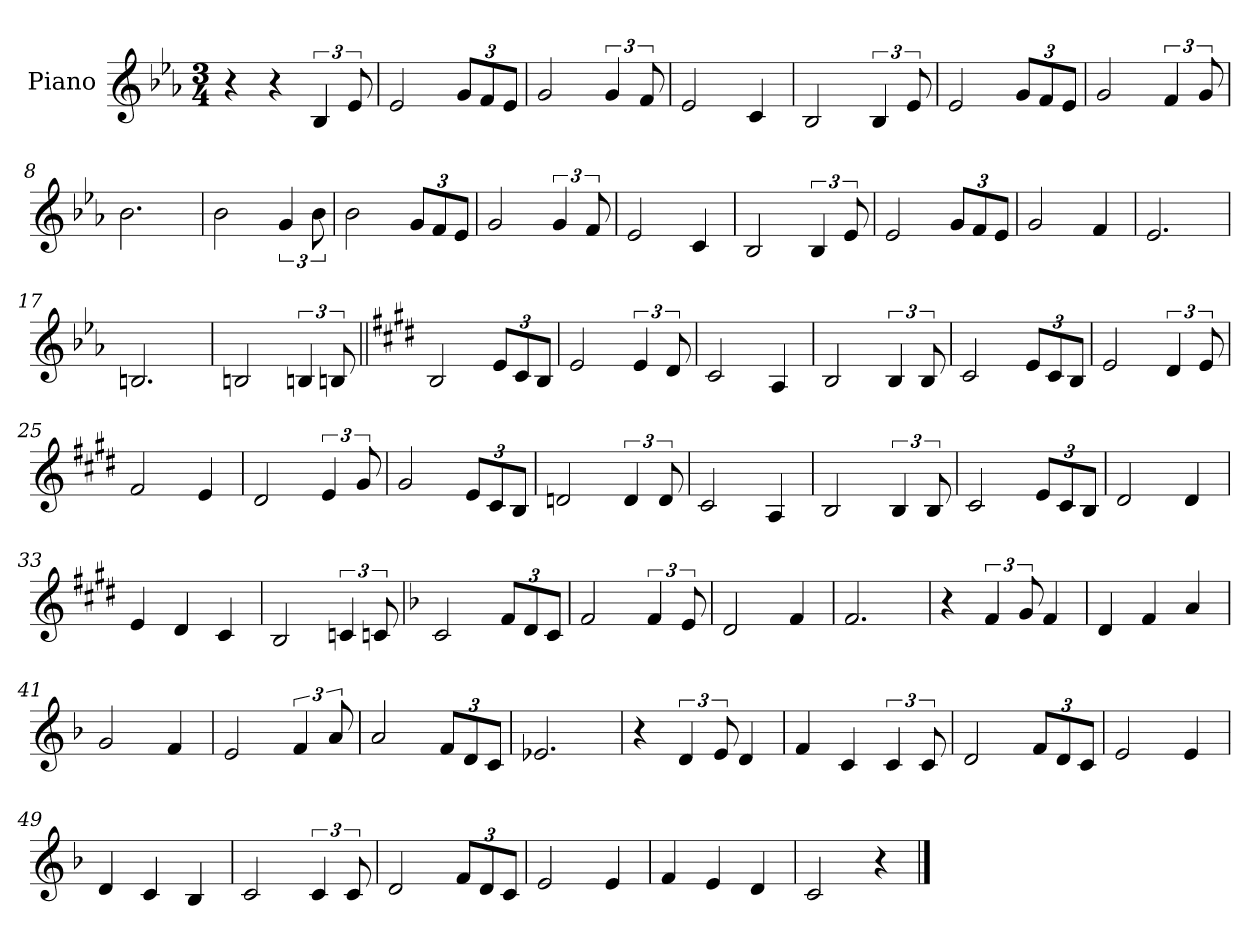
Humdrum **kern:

**kern
*part1
*staff1
*I"Piano
*I'Pno.
*clefG2
*k[b-e-a-]
*M3/4
*MM70
=1
4r
4r
6B-/
12e-/
=2
2e-/
*Xbrackettup
12g/L
12f/
12e-/J
=3
2g/
*brackettup
6g/
12f/
=4
2e-/
4c/
=5
2B-/
6B-/
12e-/
=6
2e-/
*Xbrackettup
12g/L
12f/
12e-/J
=7
2g/
*brackettup
6f/
12g/
=8
2.b-\
=9
2b-\
6g/
12b-\
!!LO:LB:g=z
=10
2b-\
*Xbrackettup
12g/L
12f/
12e-/J
=11
2g/
*brackettup
6g/
12f/
=12
2e-/
4c/
=13
2B-/
6B-/
12e-/
=14
2e-/
*Xbrackettup
12g/L
12f/
12e-/J
=15
2g/
4f/
=16
2.e-/
=17
2.Bn/
=18
2Bn/
*brackettup
6Bn/
12Bn/
!!LO:LB:g=z
=19||
*k[f#c#g#d#]
2B/
*Xbrackettup
12e/L
12c#/
12B/J
=20
2e/
*brackettup
6e/
12d#/
=21
2c#/
4A/
=22
2B/
6B/
12B/
=23
2c#/
*Xbrackettup
12e/L
12c#/
12B/J
=24
2e/
*brackettup
6d#/
12e/
=25
2f#/
4e/
=26
2d#/
6e/
12g#/
=27
2g#/
*Xbrackettup
12e/L
12c#/
12B/J
!!LO:LB:g=z
=28
2dn/
*brackettup
6d/
12d/
=29
2c#/
4A/
=30
2B/
6B/
12B/
=31
2c#/
*Xbrackettup
12e/L
12c#/
12B/J
=32
2d#/
4d#/
=33
4e/
4d#/
4c#/
=34
2B/
*brackettup
6cn/
12cn/
=35
*k[b-]
2c/
*Xbrackettup
12f/L
12d/
12c/J
=36
2f/
*brackettup
6f/
12e/
!!LO:LB:g=z
=37
2d/
4f/
=38
2.f/
=39
4r
6f/
12g/
4f/
=40
4d/
4f/
4a/
=41
2g/
4f/
=42
2e/
6f/
12a/
=43
2a/
*Xbrackettup
12f/L
12d/
12c/J
=44
2.e-X/
=45
4r
*brackettup
6d/
12e/
4d/
=46
4f/
4c/
6c/
12c/
!!LO:LB:g=z
=47
2d/
*Xbrackettup
12f/L
12d/
12c/J
=48
2e/
4e/
=49
4d/
4c/
4B-/
=50
2c/
*brackettup
6c/
12c/
=51
2d/
*Xbrackettup
12f/L
12d/
12c/J
=52
2e/
4e/
=53
4f/
4e/
4d/
=54
2c/
4r
==
*-
